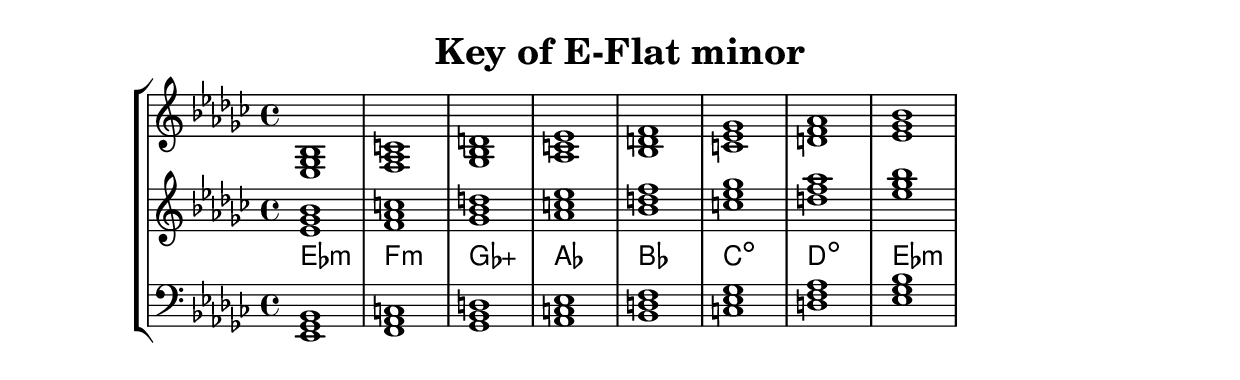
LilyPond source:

% Copyright 2013 Talos Thoren

%    This file is part of the Chord Tools project.
%
%    Chord Tools is free software: you can redistribute it and/or modify
%    it under the terms of the GNU General Public License as published by
%    the Free Software Foundation, either version 3 of the License, or
%    (at your option) any later version.
%
%    Chord Tools is distributed in the hope that it will be useful,
%    but WITHOUT ANY WARRANTY; without even the implied warranty of
%    MERCHANTABILITY or FITNESS FOR A PARTICULAR PURPOSE.  See the
%    GNU General Public License for more details.
%
%    You should have received a copy of the GNU General Public License
%    along with Chord Tools.  If not, see <http://www.gnu.org/licenses/>.

% Description: Chord tool for the key of E Flat minor
% Author: Talos Thoren
% Date: January 24, 2013

\version "2.16.1"

\header
{
  title = "Key of E-Flat minor"
}

% Defining variables
% The Key of E Flat minor has six flats:
% B-Flat, E-Flat, A-Flat, D-Flat, G-Flat, C-Flat
e_flat_min_triads = { \key ees \minor <ees ges bes>1 <f aes c > <ges bes d> <aes c ees> <bes d f> <c ees ges> <d f aes> <ees ges bes> }
e_flat_min_triadNames = \new ChordNames { \e_flat_min_triads }

% Some Chord Tools can use alternate starting
% octaves to facilitate ease of study
alt_treb_chordTool = \new Staff \relative c'
{
  <<
    \e_flat_min_triads
    \e_flat_min_triadNames
  >>
}

% Main Variable
chordTool = \new StaffGroup
{
  <<
    \new Staff
    {
      \relative c
      << 
	\e_flat_min_triads 
	%\e_flat_min_triadNames 
      >>
    }

    \alt_treb_chordTool

    \new Staff \relative c,
    {
      \clef bass
      <<
	\e_flat_min_triads
      >>
    }
  >>
}

\score
{
  \chordTool
}

